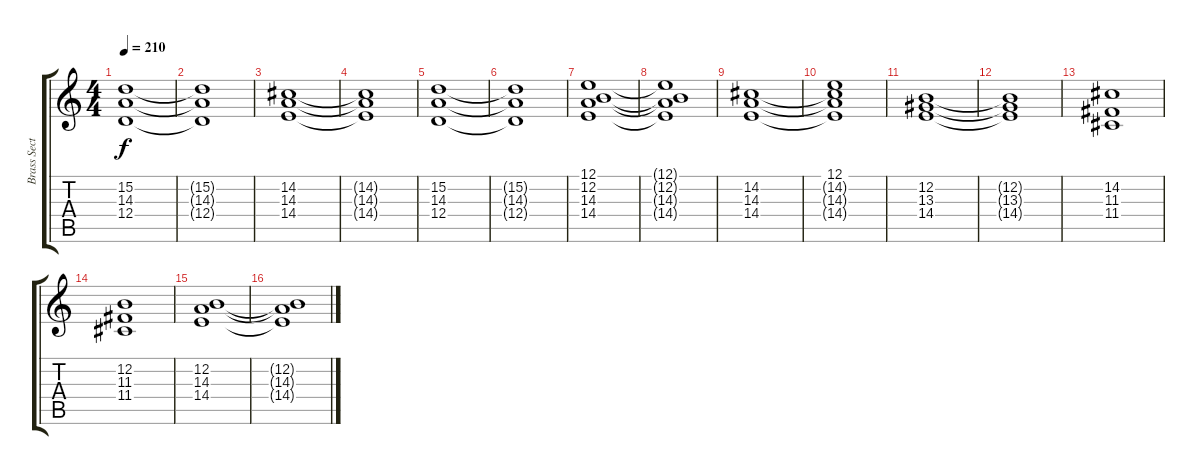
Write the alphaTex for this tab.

\track ("Brass Section" "Brass Sect") {instrument brasssection}
\staff {score tabs}
\tuning (E4 B3 G3 D3 A2 E2) {hide}
\ts (4 4)
\tempo 210
\clef g2
\ks c
(15.2 14.3 12.4).1{dy f} |
(15.2{t} 14.3{t} 12.4{t}).1 |
(14.2 14.3 14.4).1 |
(14.2{t} 14.3{t} 14.4{t}).1 |
(15.2 14.3 12.4).1 |
(15.2{t} 14.3{t} 12.4{t}).1 |
(12.1 12.2 14.3 14.4).1 |
(12.1{t} 12.2{t} 14.3{t} 14.4{t}).1 |
(14.2 14.3 14.4).1 |
(12.1 14.2{t} 14.3{t} 14.4{t}).1 |
(12.2 13.3 14.4).1 |
(12.2{t} 13.3{t} 14.4{t}).1 |
(14.2 11.3 11.4).1 |
(12.2 11.3 11.4).1 |
(12.2 14.3 14.4).1 |
(12.2{t} 14.3{t} 14.4{t}).1
